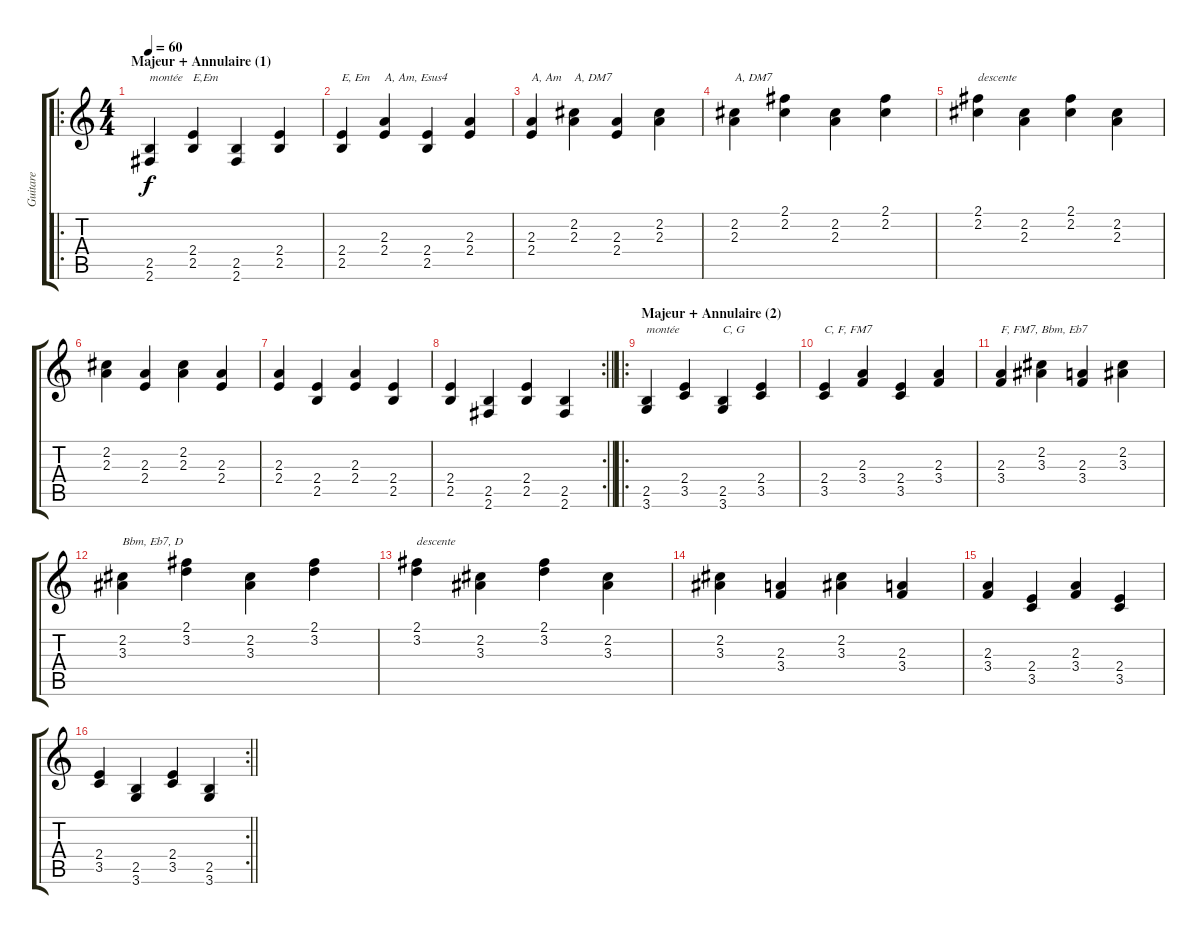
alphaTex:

\track ("Guitare" "Guitare") {instrument acousticguitarnylon}
\staff {score tabs}
\tuning (E4 B3 G3 D3 A2 E2) {hide}
\ro
\ts (4 4)
\section ("" "Majeur + Annulaire (1)")
\tempo 60
\clef g2
\ks c
(2.5 2.6).4{txt "montée" dy f instrument acousticguitarnylon} (2.4 2.5).4{txt "E,Em"} (2.5 2.6).4 (2.4 2.5).4 |
(2.4 2.5).4{txt "E, Em"} (2.3 2.4).4{txt "A, Am, Esus4"} (2.4 2.5).4 (2.3 2.4).4 |
(2.3 2.4).4{txt "A, Am"} (2.2 2.3).4{txt "A, DM7"} (2.3 2.4).4 (2.2 2.3).4 |
(2.2 2.3).4{txt "A, DM7"} (2.1 2.2).4 (2.2 2.3).4 (2.1 2.2).4 |
(2.1 2.2).4{txt "descente"} (2.2 2.3).4 (2.1 2.2).4 (2.2 2.3).4 |
(2.2 2.3).4 (2.3 2.4).4 (2.2 2.3).4 (2.3 2.4).4 |
(2.3 2.4).4 (2.4 2.5).4 (2.3 2.4).4 (2.4 2.5).4 |
\rc 2
\barLineRight lightlight
(2.4 2.5).4 (2.5 2.6).4 (2.4 2.5).4 (2.5 2.6).4 |
\ro
\section ("" "Majeur + Annulaire (2)")
(2.5 3.6).4{txt "montée"} (2.4 3.5).4 (2.5 3.6).4{txt "C, G"} (2.4 3.5).4 |
(2.4 3.5).4{txt "C, F, FM7"} (2.3 3.4).4 (2.4 3.5).4 (2.3 3.4).4 |
(2.3 3.4).4{txt "F, FM7, Bbm, Eb7"} (2.2 3.3).4 (2.3 3.4).4 (2.2 3.3).4 |
(2.2 3.3).4{txt "Bbm, Eb7, D"} (2.1 3.2).4 (2.2 3.3).4 (2.1 3.2).4 |
(2.1 3.2).4{txt "descente"} (2.2 3.3).4 (2.1 3.2).4 (2.2 3.3).4 |
(2.2 3.3).4 (2.3 3.4).4 (2.2 3.3).4 (2.3 3.4).4 |
(2.3 3.4).4 (2.4 3.5).4 (2.3 3.4).4 (2.4 3.5).4 |
\rc 2
\barLineRight lightlight
(2.4 3.5).4 (2.5 3.6).4 (2.4 3.5).4 (2.5 3.6).4
